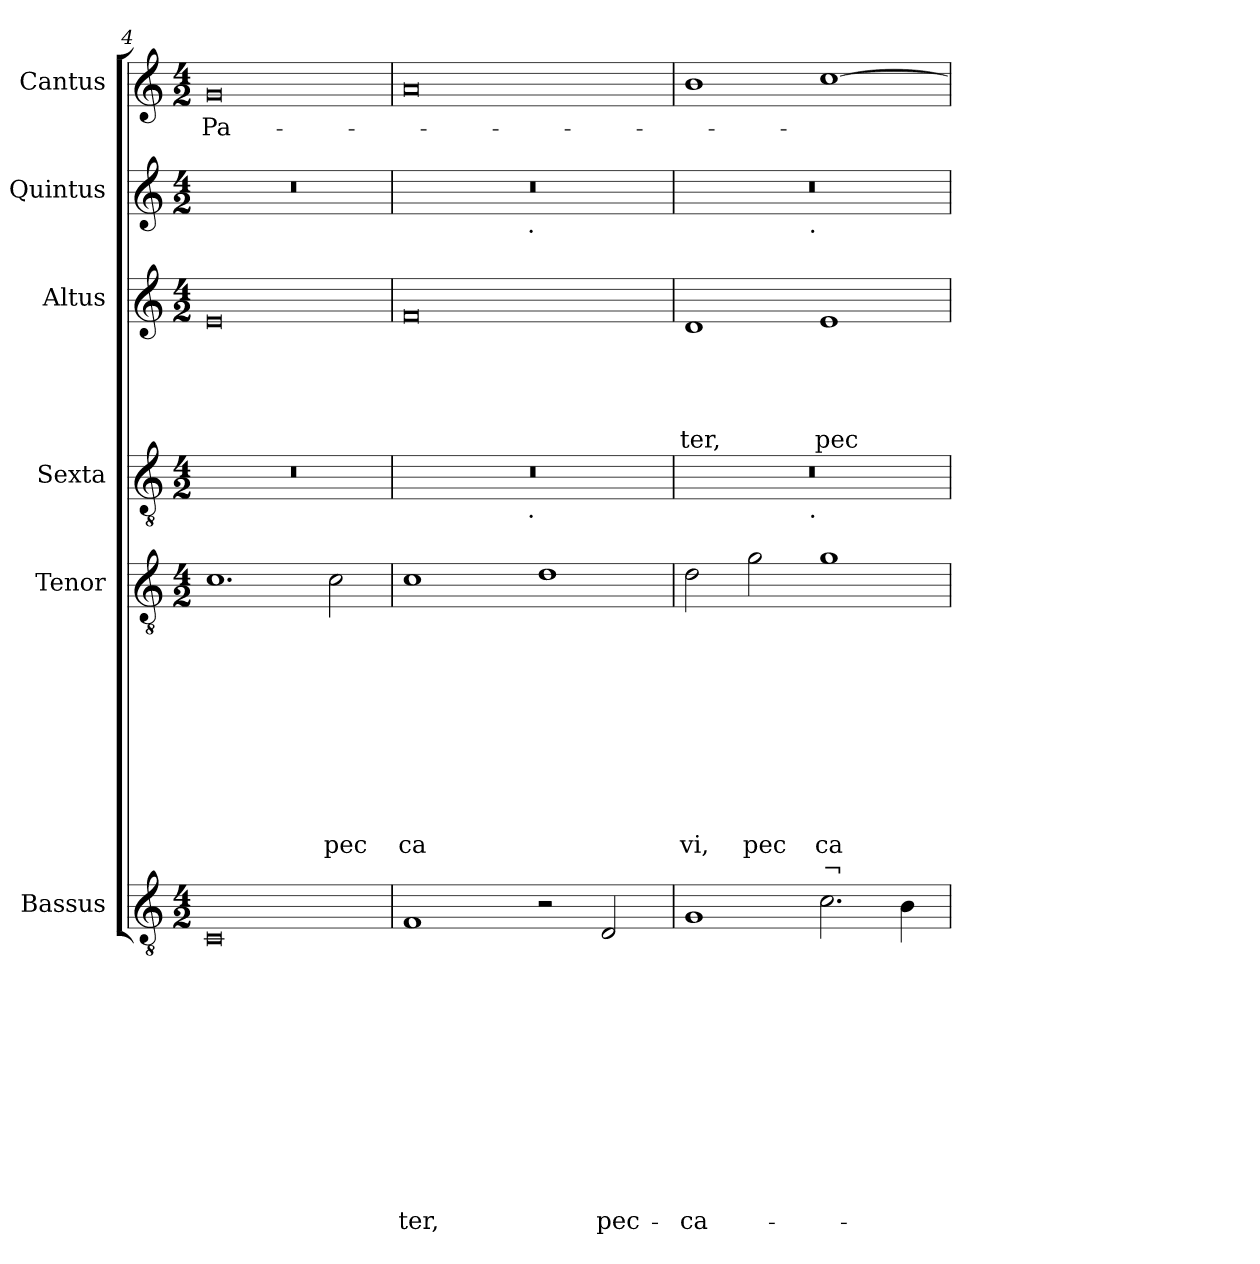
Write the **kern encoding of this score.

**kern	**text	**text	**text	**text	**text	**text	**text	**text	**text	**text	**text	**text	**kern	**text	**text	**text	**text	**text	**text	**text	**text	**text	**text	**text	**kern	**kern	**text	**text	**text	**text	**text	**kern	**kern	**text
*part6	*part6	*part6	*part6	*part6	*part6	*part6	*part6	*part6	*part6	*part6	*part6	*part6	*part5	*part5	*part5	*part5	*part5	*part5	*part5	*part5	*part5	*part5	*part5	*part5	*part4	*part3	*part3	*part3	*part3	*part3	*part3	*part2	*part1	*part1
*staff6	*staff6	*staff6	*staff6	*staff6	*staff6	*staff6	*staff6	*staff6	*staff6	*staff6	*staff6	*staff6	*staff5	*staff5	*staff5	*staff5	*staff5	*staff5	*staff5	*staff5	*staff5	*staff5	*staff5	*staff5	*staff4	*staff3	*staff3	*staff3	*staff3	*staff3	*staff3	*staff2	*staff1	*staff1
*I"Bassus	*	*	*	*	*	*	*	*	*	*	*	*	*I"Tenor	*	*	*	*	*	*	*	*	*	*	*	*I"Sexta	*I"Altus	*	*	*	*	*	*I"Quintus	*I"Cantus	*
*I'Bassus	*	*	*	*	*	*	*	*	*	*	*	*	*I'Tenor	*	*	*	*	*	*	*	*	*	*	*	*	*I'Altus	*	*	*	*	*	*I'Quintus	*I'Cantus	*
*clefGv2	*	*	*	*	*	*	*	*	*	*	*	*	*clefGv2	*	*	*	*	*	*	*	*	*	*	*	*clefGv2	*clefG2	*	*	*	*	*	*clefG2	*clefG2	*
*k[]	*	*	*	*	*	*	*	*	*	*	*	*	*k[]	*	*	*	*	*	*	*	*	*	*	*	*k[]	*k[]	*	*	*	*	*	*k[]	*k[]	*
*C:	*	*	*	*	*	*	*	*	*	*	*	*	*C:	*	*	*	*	*	*	*	*	*	*	*	*C:	*C:	*	*	*	*	*	*C:	*C:	*
*M4/2	*	*	*	*	*	*	*	*	*	*	*	*	*M4/2	*	*	*	*	*	*	*	*	*	*	*	*M4/2	*M4/2	*	*	*	*	*	*M4/2	*M4/2	*
=4	=4	=4	=4	=4	=4	=4	=4	=4	=4	=4	=4	=4	=4	=4	=4	=4	=4	=4	=4	=4	=4	=4	=4	=4	=4	=4	=4	=4	=4	=4	=4	=4	=4	=4
!	!	!	!	!	!	!	!	!	!	!	!	!	!	!	!	!	!	!	!	!	!	!	!	!	!	!	!	!	!	!	!	!	!	!LO:LY:b
0C	.	.	.	.	.	.	.	.	.	.	.	.	1.c	.	.	.	.	.	.	.	.	.	.	.	0r	0e	.	.	.	.	.	0r	0g	Pa-
!	!	!	!	!	!	!	!	!	!	!	!	!	!	!	!	!	!	!	!	!	!	!	!LO:LY:b	!	!	!	!	!	!	!	!	!	!	!
.	.	.	.	.	.	.	.	.	.	.	.	.	2c\	.	.	.	.	.	.	.	.	.	pec	.	.	.	.	.	.	.	.	.	.	.
=5	=5	=5	=5	=5	=5	=5	=5	=5	=5	=5	=5	=5	=5	=5	=5	=5	=5	=5	=5	=5	=5	=5	=5	=5	=5	=5	=5	=5	=5	=5	=5	=5	=5	=5
!	!	!	!	!	!	!	!	!	!	!	!	!LO:LY:b	!	!	!	!	!	!	!	!	!	!	!LO:LY:b	!	!	!	!	!	!	!	!	!	!	!
*	*	*	*	*	*	*	*	*	*	*	*	*	*	*	*	*	*	*	*	*	*	*	*	*	*^	*	*	*	*	*	*	*^	*	*
1F	.	.	.	.	.	.	.	.	.	.	.	-ter,	1c	.	.	.	.	.	.	.	.	.	ca	.	0r	2ryy	0f	.	.	.	.	.	0r	2ryy	0a<	.
.	.	.	.	.	.	.	.	.	.	.	.	.	.	.	.	.	.	.	.	.	.	.	.	.	.	4...ryy	.	.	.	.	.	.	.	4...ryy	.	.
!	!	!	!	!	!	!	!	!	!	!	!	!	!	!	!	!	!	!	!	!	!	!	!	!	!	!	!	!	!	!	!	!	!	!LO:TX:b:t=.	!	!
!	!	!	!	!	!	!	!	!	!	!	!	!	!	!	!	!	!	!	!	!	!	!	!	!	!	!LO:TX:b:t=.	!	!	!	!	!	!	!	!	!	!
.	.	.	.	.	.	.	.	.	.	.	.	.	.	.	.	.	.	.	.	.	.	.	.	.	.	1ryy	.	.	.	.	.	.	.	1ryy	.	.
2r	.	.	.	.	.	.	.	.	.	.	.	.	1d	.	.	.	.	.	.	.	.	.	.	.	.	.	.	.	.	.	.	.	.	.	.	.
!	!	!	!	!	!	!	!	!	!	!	!	!LO:LY:b	!	!	!	!	!	!	!	!	!	!	!	!	!	!	!	!	!	!	!	!	!	!	!	!
2D/	.	.	.	.	.	.	.	.	.	.	.	pec-	.	.	.	.	.	.	.	.	.	.	.	.	.	.	.	.	.	.	.	.	.	.	.	.
.	.	.	.	.	.	.	.	.	.	.	.	.	.	.	.	.	.	.	.	.	.	.	.	.	.	32ryy	.	.	.	.	.	.	.	32ryy	.	.
=6	=6	=6	=6	=6	=6	=6	=6	=6	=6	=6	=6	=6	=6	=6	=6	=6	=6	=6	=6	=6	=6	=6	=6	=6	=6	=6	=6	=6	=6	=6	=6	=6	=6	=6	=6	=6
!	!	!	!	!	!	!	!	!	!	!	!	!LO:LY:b	!	!	!	!	!	!	!	!	!	!	!LO:LY:b	!	!	!	!	!	!	!	!	!LO:LY:b	!	!	!	!
1G	.	.	.	.	.	.	.	.	.	.	.	-ca-	2d\	.	.	.	.	.	.	.	.	.	vi,	.	0r	2ryy	1d	.	.	.	.	ter,	0r	2ryy	1b	.
!	!	!	!	!	!	!	!	!	!	!	!	!	!	!	!	!	!	!	!	!	!	!	!LO:LY:b	!	!	!	!	!	!	!	!	!	!	!	!	!
.	.	.	.	.	.	.	.	.	.	.	.	.	2g\	.	.	.	.	.	.	.	.	.	pec	.	.	4...ryy	.	.	.	.	.	.	.	4...ryy	.	.
!	!	!	!	!	!	!	!	!	!	!	!	!	!	!	!	!	!	!	!	!	!	!	!	!	!	!	!	!	!	!	!	!	!	!LO:TX:b:t=.	!	!
!	!	!	!	!	!	!	!	!	!	!	!	!	!	!	!	!	!	!	!	!	!	!	!	!	!	!LO:TX:b:t=.	!	!	!	!	!	!	!	!	!	!
.	.	.	.	.	.	.	.	.	.	.	.	.	.	.	.	.	.	.	.	.	.	.	.	.	.	1ryy	.	.	.	.	.	.	.	1ryy	.	.
!	!	!	!	!	!	!	!	!	!	!	!	!	!	!	!	!	!	!	!	!	!	!	!LO:LY:b	!LO:LY:b	!	!	!	!	!	!	!	!LO:LY:b	!	!	!	!
2.c\	.	.	.	.	.	.	.	.	.	.	.	.	1g	.	.	.	.	.	.	.	.	.	ca	¬-	.	.	1e	.	.	.	.	pec	.	.	[>1cc	.
4B\	.	.	.	.	.	.	.	.	.	.	.	.	.	.	.	.	.	.	.	.	.	.	.	.	.	.	.	.	.	.	.	.	.	.	.	.
.	.	.	.	.	.	.	.	.	.	.	.	.	.	.	.	.	.	.	.	.	.	.	.	.	.	32ryy	.	.	.	.	.	.	.	32ryy	.	.
*	*	*	*	*	*	*	*	*	*	*	*	*	*	*	*	*	*	*	*	*	*	*	*	*	*v	*v	*	*	*	*	*	*	*v	*v	*	*
=	=	=	=	=	=	=	=	=	=	=	=	=	=	=	=	=	=	=	=	=	=	=	=	=	=	=	=	=	=	=	=	=	=	=
*-	*-	*-	*-	*-	*-	*-	*-	*-	*-	*-	*-	*-	*-	*-	*-	*-	*-	*-	*-	*-	*-	*-	*-	*-	*-	*-	*-	*-	*-	*-	*-	*-	*-	*-
